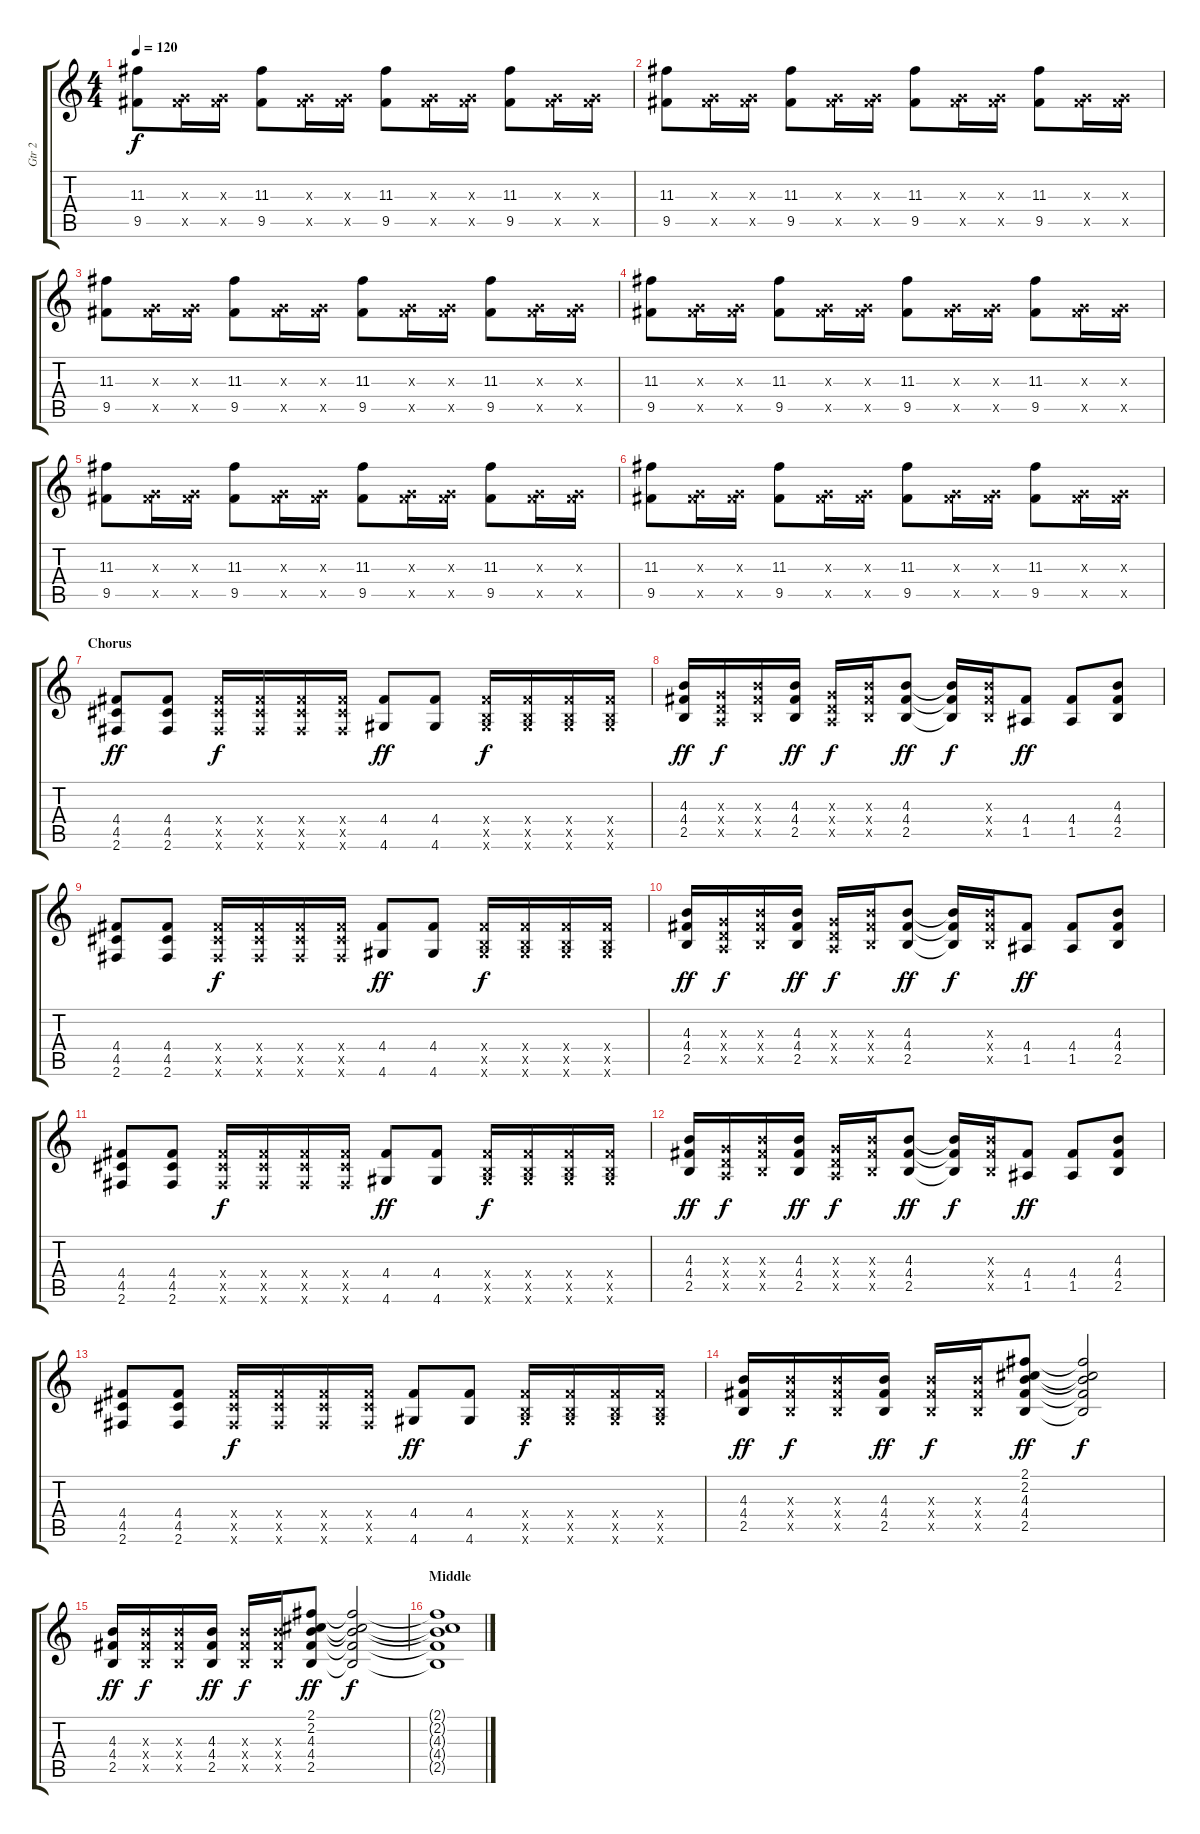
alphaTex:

\track ("Gtr 2" "Gtr 2") {instrument distortionguitar}
\staff {score tabs}
\tuning (E4 B3 G3 D3 A2 E2) {hide}
\ts (4 4)
\tempo 120
\clef g2
\ks c
(11.3 9.5).8{dy f} (0.3{x} 9.5{x}).16 (0.3{x} 9.5{x}).16 (11.3 9.5).8 (0.3{x} 9.5{x}).16 (0.3{x} 9.5{x}).16 (11.3 9.5).8 (0.3{x} 9.5{x}).16 (0.3{x} 9.5{x}).16 (11.3 9.5).8 (0.3{x} 9.5{x}).16 (0.3{x} 9.5{x}).16 |
(11.3 9.5).8 (0.3{x} 9.5{x}).16 (0.3{x} 9.5{x}).16 (11.3 9.5).8 (0.3{x} 9.5{x}).16 (0.3{x} 9.5{x}).16 (11.3 9.5).8 (0.3{x} 9.5{x}).16 (0.3{x} 9.5{x}).16 (11.3 9.5).8 (0.3{x} 9.5{x}).16 (0.3{x} 9.5{x}).16 |
(11.3 9.5).8 (0.3{x} 9.5{x}).16 (0.3{x} 9.5{x}).16 (11.3 9.5).8 (0.3{x} 9.5{x}).16 (0.3{x} 9.5{x}).16 (11.3 9.5).8 (0.3{x} 9.5{x}).16 (0.3{x} 9.5{x}).16 (11.3 9.5).8 (0.3{x} 9.5{x}).16 (0.3{x} 9.5{x}).16 |
(11.3 9.5).8 (0.3{x} 9.5{x}).16 (0.3{x} 9.5{x}).16 (11.3 9.5).8 (0.3{x} 9.5{x}).16 (0.3{x} 9.5{x}).16 (11.3 9.5).8 (0.3{x} 9.5{x}).16 (0.3{x} 9.5{x}).16 (11.3 9.5).8 (0.3{x} 9.5{x}).16 (0.3{x} 9.5{x}).16 |
(11.3 9.5).8 (0.3{x} 9.5{x}).16 (0.3{x} 9.5{x}).16 (11.3 9.5).8 (0.3{x} 9.5{x}).16 (0.3{x} 9.5{x}).16 (11.3 9.5).8 (0.3{x} 9.5{x}).16 (0.3{x} 9.5{x}).16 (11.3 9.5).8 (0.3{x} 9.5{x}).16 (0.3{x} 9.5{x}).16 |
(11.3 9.5).8 (0.3{x} 9.5{x}).16 (0.3{x} 9.5{x}).16 (11.3 9.5).8 (0.3{x} 9.5{x}).16 (0.3{x} 9.5{x}).16 (11.3 9.5).8 (0.3{x} 9.5{x}).16 (0.3{x} 9.5{x}).16 (11.3 9.5).8 (0.3{x} 9.5{x}).16 (0.3{x} 9.5{x}).16 |
\section ("" "Chorus")
(4.4 4.5 2.6).8{dy ff} (4.4 4.5 2.6).8 (4.4{x} 4.5{x} 2.6{x}).16{dy f} (4.4{x} 4.5{x} 2.6{x}).16 (4.4{x} 4.5{x} 2.6{x}).16 (4.4{x} 4.5{x} 2.6{x}).16 (4.4 4.6).8{dy ff} (4.4 4.6).8 (4.4{x} 2.5{x} 4.6{x}).16{dy f} (4.4{x} 2.5{x} 4.6{x}).16 (4.4{x} 2.5{x} 4.6{x}).16 (4.4{x} 2.5{x} 4.6{x}).16 |
(4.3 4.4 2.5).16{dy ff} (0.3{x} 0.4{x} 0.5{x}).16{dy f} (4.3{x} 4.4{x} 2.5{x}).16 (4.3 4.4 2.5).16{dy ff} (0.3{x} 0.4{x} 0.5{x}).16{dy f} (4.3{x} 4.4{x} 2.5{x}).16 (4.3 4.4 2.5).8{dy ff} (4.3{t} 4.4{t} 2.5{t}).16{dy f} (4.3{x} 4.4{x} 2.5{x}).16 (4.4 1.5).8{dy ff} (4.4 1.5).8 (4.3 4.4 2.5).8 |
(4.4 4.5 2.6).8 (4.4 4.5 2.6).8 (4.4{x} 4.5{x} 2.6{x}).16{dy f} (4.4{x} 4.5{x} 2.6{x}).16 (4.4{x} 4.5{x} 2.6{x}).16 (4.4{x} 4.5{x} 2.6{x}).16 (4.4 4.6).8{dy ff} (4.4 4.6).8 (4.4{x} 2.5{x} 4.6{x}).16{dy f} (4.4{x} 2.5{x} 4.6{x}).16 (4.4{x} 2.5{x} 4.6{x}).16 (4.4{x} 2.5{x} 4.6{x}).16 |
(4.3 4.4 2.5).16{dy ff} (0.3{x} 0.4{x} 0.5{x}).16{dy f} (4.3{x} 4.4{x} 2.5{x}).16 (4.3 4.4 2.5).16{dy ff} (0.3{x} 0.4{x} 0.5{x}).16{dy f} (4.3{x} 4.4{x} 2.5{x}).16 (4.3 4.4 2.5).8{dy ff} (4.3{t} 4.4{t} 2.5{t}).16{dy f} (4.3{x} 4.4{x} 2.5{x}).16 (4.4 1.5).8{dy ff} (4.4 1.5).8 (4.3 4.4 2.5).8 |
(4.4 4.5 2.6).8 (4.4 4.5 2.6).8 (4.4{x} 4.5{x} 2.6{x}).16{dy f} (4.4{x} 4.5{x} 2.6{x}).16 (4.4{x} 4.5{x} 2.6{x}).16 (4.4{x} 4.5{x} 2.6{x}).16 (4.4 4.6).8{dy ff} (4.4 4.6).8 (4.4{x} 2.5{x} 4.6{x}).16{dy f} (4.4{x} 2.5{x} 4.6{x}).16 (4.4{x} 2.5{x} 4.6{x}).16 (4.4{x} 2.5{x} 4.6{x}).16 |
(4.3 4.4 2.5).16{dy ff} (0.3{x} 0.4{x} 0.5{x}).16{dy f} (4.3{x} 4.4{x} 2.5{x}).16 (4.3 4.4 2.5).16{dy ff} (0.3{x} 0.4{x} 0.5{x}).16{dy f} (4.3{x} 4.4{x} 2.5{x}).16 (4.3 4.4 2.5).8{dy ff} (4.3{t} 4.4{t} 2.5{t}).16{dy f} (4.3{x} 4.4{x} 2.5{x}).16 (4.4 1.5).8{dy ff} (4.4 1.5).8 (4.3 4.4 2.5).8 |
(4.4 4.5 2.6).8 (4.4 4.5 2.6).8 (4.4{x} 4.5{x} 2.6{x}).16{dy f} (4.4{x} 4.5{x} 2.6{x}).16 (4.4{x} 4.5{x} 2.6{x}).16 (4.4{x} 4.5{x} 2.6{x}).16 (4.4 4.6).8{dy ff} (4.4 4.6).8 (4.4{x} 2.5{x} 4.6{x}).16{dy f} (4.4{x} 2.5{x} 4.6{x}).16 (4.4{x} 2.5{x} 4.6{x}).16 (4.4{x} 2.5{x} 4.6{x}).16 |
(4.3 4.4 2.5).16{dy ff} (4.3{x} 4.4{x} 2.5{x}).16{dy f} (4.3{x} 4.4{x} 2.5{x}).16 (4.3 4.4 2.5).16{dy ff} (4.3{x} 4.4{x} 2.5{x}).16{dy f} (4.3{x} 4.4{x} 2.5{x}).16 (2.1 2.2 4.3 4.4 2.5).8{dy ff} (2.1{t} 2.2{t} 4.3{t} 4.4{t} 2.5{t}).2{dy f} |
(4.3 4.4 2.5).16{dy ff} (4.3{x} 4.4{x} 2.5{x}).16{dy f} (4.3{x} 4.4{x} 2.5{x}).16 (4.3 4.4 2.5).16{dy ff} (4.3{x} 4.4{x} 2.5{x}).16{dy f} (4.3{x} 4.4{x} 2.5{x}).16 (2.1 2.2 4.3 4.4 2.5).8{dy ff} (2.1{t} 2.2{t} 4.3{t} 4.4{t} 2.5{t}).2{dy f} |
\section ("" "Middle")
(2.1{t} 2.2{t} 4.3{t} 4.4{t} 2.5{t}).1
